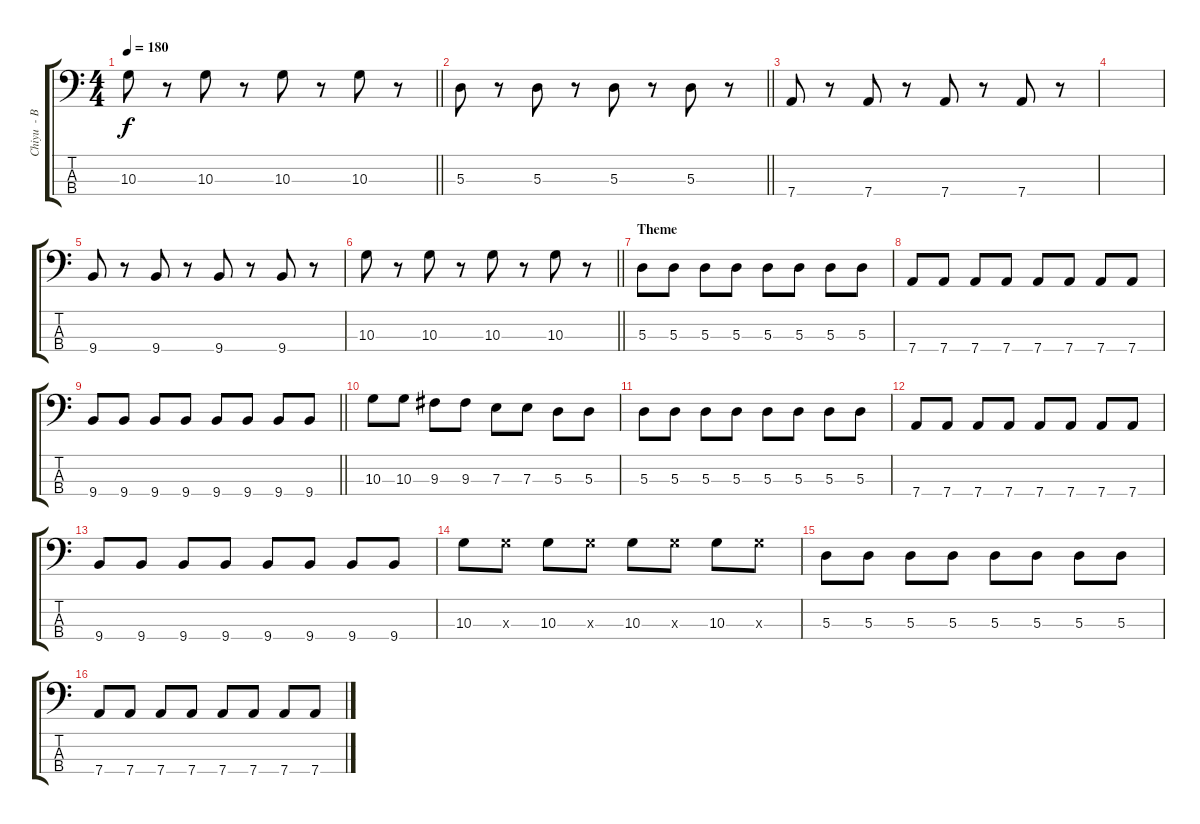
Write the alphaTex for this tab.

\track ("Chiyu  - Basse" "Chiyu  - B") {instrument electricbassfinger}
\staff {score tabs}
\tuning (G2 D2 A1 D1) {hide}
\ts (4 4)
\tempo 180
\clef f4
\barLineRight lightlight
\ks c
10.3.8{dy f} r.8 10.3.8 r.8 10.3.8 r.8 10.3.8 r.8 |
\barLineRight lightlight
5.3.8 r.8 5.3.8 r.8 5.3.8 r.8 5.3.8 r.8 |
7.4.8 r.8 7.4.8 r.8 7.4.8 r.8 7.4.8 r.8 |
|
9.4.8 r.8 9.4.8 r.8 9.4.8 r.8 9.4.8 r.8 |
\barLineRight lightlight
10.3.8 r.8 10.3.8 r.8 10.3.8 r.8 10.3.8 r.8 |
\section ("" "Theme")
5.3.8 5.3.8 5.3.8 5.3.8 5.3.8 5.3.8 5.3.8 5.3.8 |
7.4.8 7.4.8 7.4.8 7.4.8 7.4.8 7.4.8 7.4.8 7.4.8 |
\barLineRight lightlight
9.4.8 9.4.8 9.4.8 9.4.8 9.4.8 9.4.8 9.4.8 9.4.8 |
10.3.8 10.3.8 9.3.8 9.3.8 7.3.8 7.3.8 5.3.8 5.3.8 |
5.3.8 5.3.8 5.3.8 5.3.8 5.3.8 5.3.8 5.3.8 5.3.8 |
7.4.8 7.4.8 7.4.8 7.4.8 7.4.8 7.4.8 7.4.8 7.4.8 |
9.4.8 9.4.8 9.4.8 9.4.8 9.4.8 9.4.8 9.4.8 9.4.8 |
10.3.8 10.3{x}.8 10.3.8 10.3{x}.8 10.3.8 10.3{x}.8 10.3.8 10.3{x}.8 |
5.3.8 5.3.8 5.3.8 5.3.8 5.3.8 5.3.8 5.3.8 5.3.8 |
7.4.8 7.4.8 7.4.8 7.4.8 7.4.8 7.4.8 7.4.8 7.4.8
